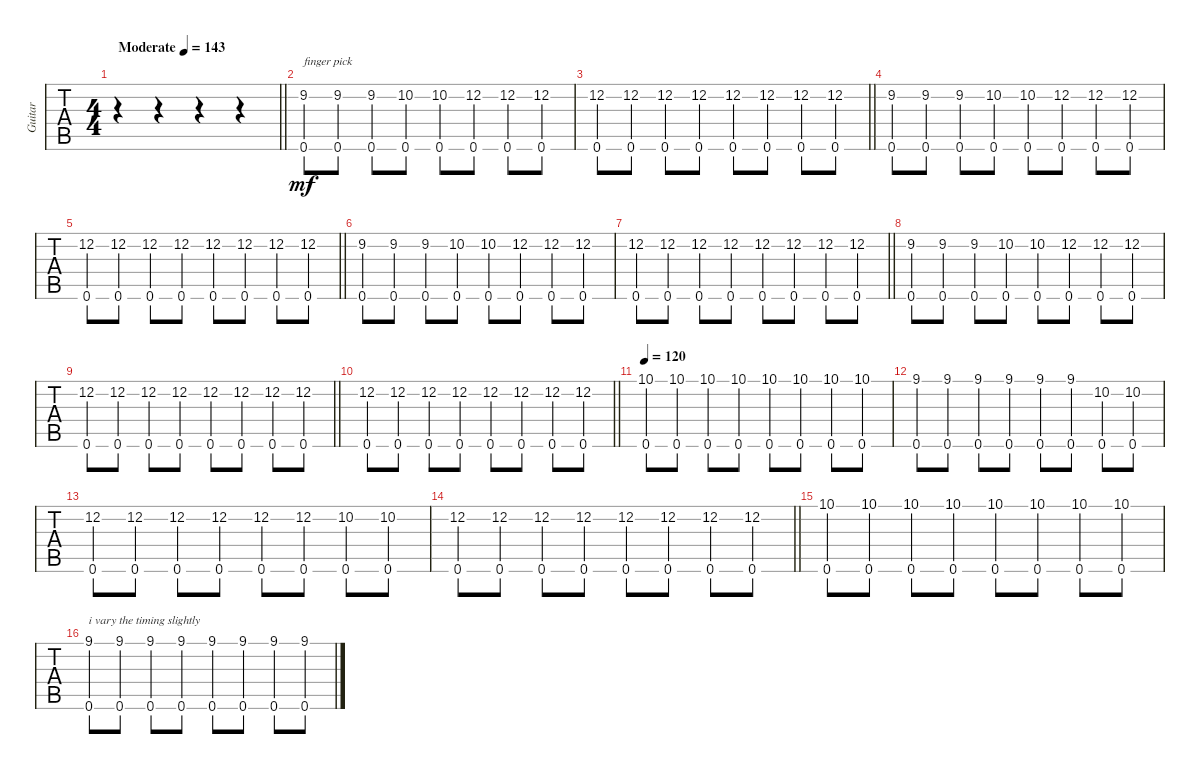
\track ("Guitar" "Guitar") {instrument distortionguitar}
\staff {tabs}
\tuning (F4 C4 Ab3 Eb3 Bb2 F2) {hide}
\ts (4 4)
\tempo (143 "Moderate")
\tempo 124
\tempo (143 "Moderate")
\clef g2
\barLineRight lightlight
\ks c
r.4{dy mf instrument distortionguitar} r.4 r.4 r.4 |
(9.2 0.6).8{txt "finger pick" instrument electricguitarclean} (9.2 0.6).8 (9.2 0.6).8 (10.2 0.6).8 (10.2 0.6).8 (12.2 0.6).8 (12.2 0.6).8 (12.2 0.6).8 |
\barLineRight lightlight
(12.2 0.6).8 (12.2 0.6).8 (12.2 0.6).8 (12.2 0.6).8 (12.2 0.6).8 (12.2 0.6).8 (12.2 0.6).8 (12.2 0.6).8 |
(9.2 0.6).8 (9.2 0.6).8 (9.2 0.6).8 (10.2 0.6).8 (10.2 0.6).8 (12.2 0.6).8 (12.2 0.6).8 (12.2 0.6).8 |
\barLineRight lightlight
(12.2 0.6).8 (12.2 0.6).8 (12.2 0.6).8 (12.2 0.6).8 (12.2 0.6).8 (12.2 0.6).8 (12.2 0.6).8 (12.2 0.6).8 |
(9.2 0.6).8 (9.2 0.6).8 (9.2 0.6).8 (10.2 0.6).8 (10.2 0.6).8 (12.2 0.6).8 (12.2 0.6).8 (12.2 0.6).8 |
\barLineRight lightlight
(12.2 0.6).8 (12.2 0.6).8 (12.2 0.6).8 (12.2 0.6).8 (12.2 0.6).8 (12.2 0.6).8 (12.2 0.6).8 (12.2 0.6).8 |
(9.2 0.6).8 (9.2 0.6).8 (9.2 0.6).8 (10.2 0.6).8 (10.2 0.6).8 (12.2 0.6).8 (12.2 0.6).8 (12.2 0.6).8 |
\barLineRight lightlight
(12.2 0.6).8 (12.2 0.6).8 (12.2 0.6).8 (12.2 0.6).8 (12.2 0.6).8 (12.2 0.6).8 (12.2 0.6).8 (12.2 0.6).8 |
\barLineRight lightlight
(12.2 0.6).8 (12.2 0.6).8 (12.2 0.6).8 (12.2 0.6).8 (12.2 0.6).8 (12.2 0.6).8 (12.2 0.6).8 (12.2 0.6).8 |
\tempo 120
(10.1 0.6).8 (10.1 0.6).8 (10.1 0.6).8 (10.1 0.6).8 (10.1 0.6).8 (10.1 0.6).8 (10.1 0.6).8 (10.1 0.6).8 |
(9.1 0.6).8 (9.1 0.6).8 (9.1 0.6).8 (9.1 0.6).8 (9.1 0.6).8 (9.1 0.6).8 (10.2 0.6).8 (10.2 0.6).8 |
(12.2 0.6).8 (12.2 0.6).8 (12.2 0.6).8 (12.2 0.6).8 (12.2 0.6).8 (12.2 0.6).8 (10.2 0.6).8 (10.2 0.6).8 |
\barLineRight lightlight
(12.2 0.6).8 (12.2 0.6).8 (12.2 0.6).8 (12.2 0.6).8 (12.2 0.6).8 (12.2 0.6).8 (12.2 0.6).8 (12.2 0.6).8 |
(10.1 0.6).8 (10.1 0.6).8 (10.1 0.6).8 (10.1 0.6).8 (10.1 0.6).8 (10.1 0.6).8 (10.1 0.6).8 (10.1 0.6).8 |
(9.1 0.6).8{txt "i vary the timing slightly"} (9.1 0.6).8 (9.1 0.6).8 (9.1 0.6).8 (9.1 0.6).8 (9.1 0.6).8 (9.1 0.6).8 (9.1 0.6).8
